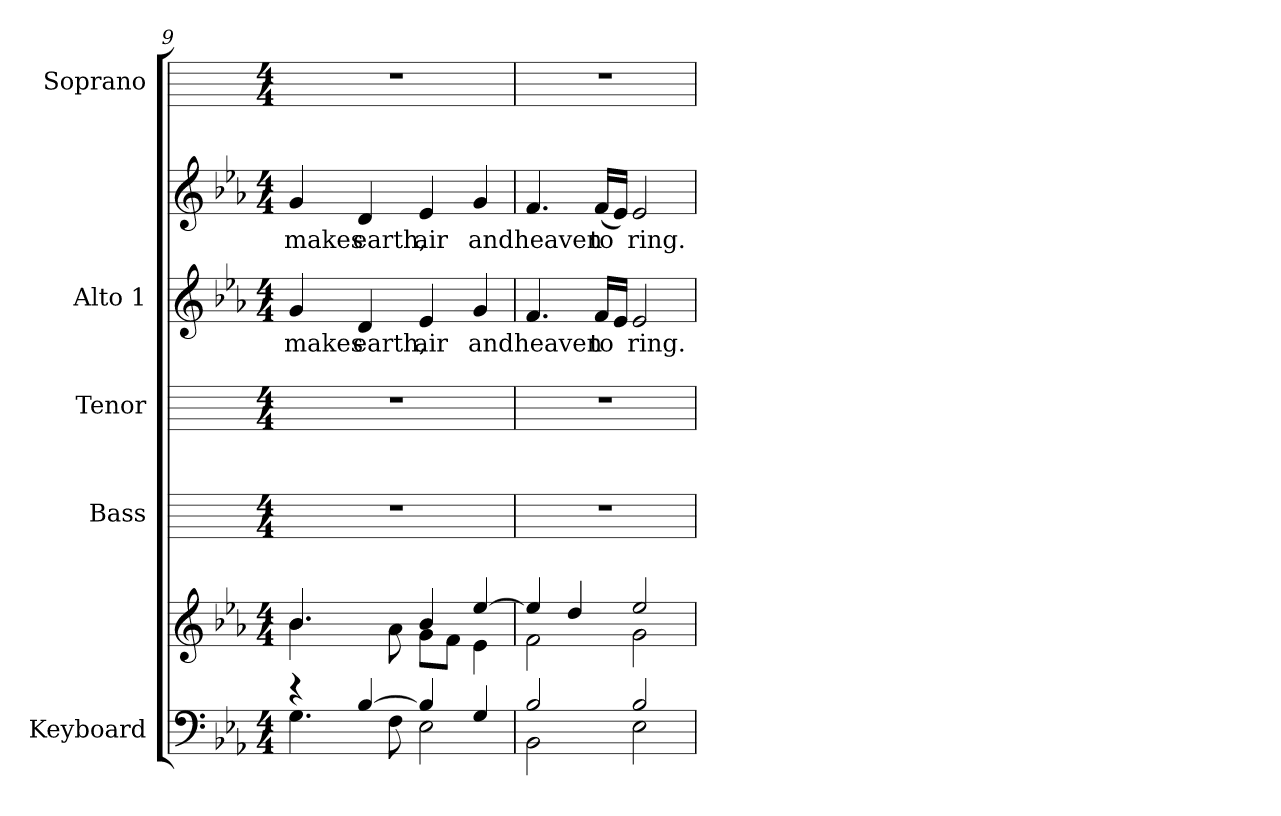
**kern	**kern	**kern	**kern	**kern	**text	**kern	**text	**kern
*part5	*part5	*part4	*part3	*part2	*part2	*part2	*part2	*part1
*staff7	*staff6	*staff5	*staff4	*staff3	*staff3	*staff2	*staff2	*staff1
*I"Keyboard	*	*I"Bass	*I"Tenor	*I"Alto 1	*	*	*	*I"Soprano
*	*	*I'B	*I'T	*I'A1	*	*	*	*I'S
*clefF4	*clefG2	*	*	*	*	*clefG2	*	*
*k[b-e-a-]	*k[b-e-a-]	*	*	*k[b-e-a-]	*	*k[b-e-a-]	*	*
*E-:	*E-:	*	*	*E-:	*	*E-:	*	*
*M4/4	*M4/4	*M4/4	*M4/4	*M4/4	*	*M4/4	*	*M4/4
=9	=9	=9	=9	=9	=9	=9	=9	=9
*^	*^	*	*	*	*	*	*	*
!	!	!	!	!	!	!	!LO:LY:b	!	!LO:LY:b	!
4r	4.G\	4.b-/	4.b-\	1r	1r	4g	makes	4g	makes	1r
!	!	!	!	!	!	!	!LO:LY:b	!	!LO:LY:b	!
[4B-/	.	.	.	.	.	4d	earth,	4d	earth,	.
.	8F\	8a-\	8ryy	.	.	.	.	.	.	.
!	!	!	!	!	!	!	!LO:LY:b	!	!LO:LY:b	!
4B-/]	2E-\	4b-/	8g\L	.	.	4e-	air	4e-	air	.
.	.	.	8f\J	.	.	.	.	.	.	.
!	!	!	!	!	!	!	!LO:LY:b	!	!LO:LY:b	!
4G/	.	[4ee-/	4e-\	.	.	4g	and	4g	and	.
=10	=10	=10	=10	=10	=10	=10	=10	=10	=10	=10
!	!	!	!	!	!	!	!LO:LY:b	!	!LO:LY:b	!
2B-/	2BB-\	4ee-/]	2f\	1r	1r	4.f	heaven	4.f	heaven	1r
.	.	4dd/	.	.	.	.	.	.	.	.
!	!	!	!	!	!	!	!LO:LY:b	!	!LO:LY:b	!
.	.	.	.	.	.	16fLL	to	(<16fLL	to	.
.	.	.	.	.	.	16e-JJ	.	16e-JJ)	.	.
!	!	!	!	!	!	!	!LO:LY:b	!	!LO:LY:b	!
2B-/	2E-\	2ee-/	2g\	.	.	2e-	ring.	2e-	ring.	.
*v	*v	*	*	*	*	*	*	*	*	*
*	*v	*v	*	*	*	*	*	*	*
=	=	=	=	=	=	=	=	=
*-	*-	*-	*-	*-	*-	*-	*-	*-
